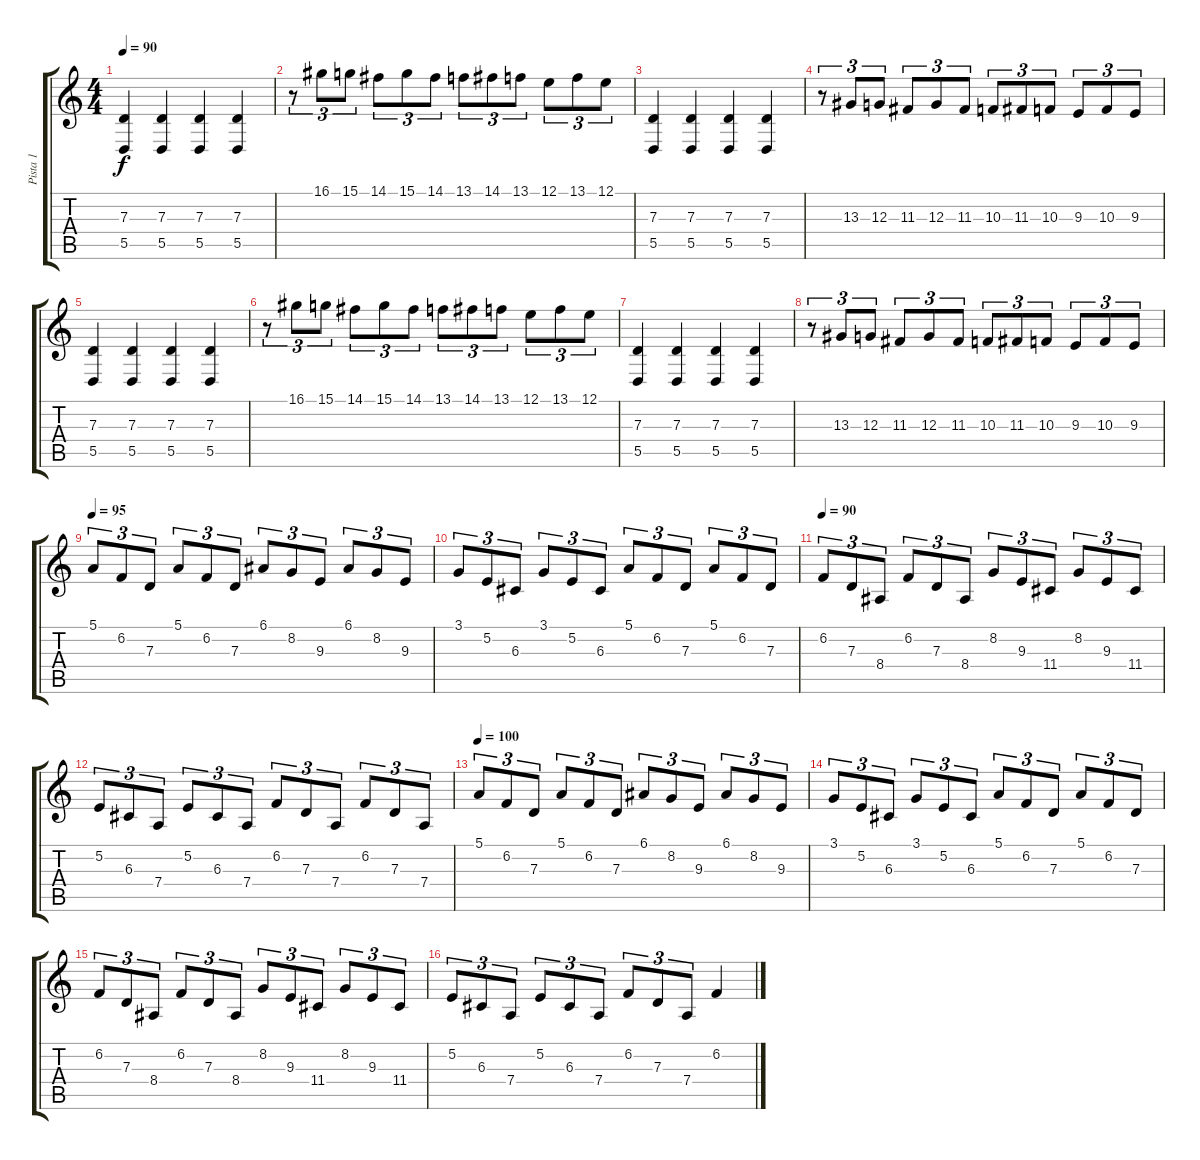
\track ("Pista 1" "Pista 1") {instrument acousticgrandpiano}
\staff {score tabs}
\tuning (E4 B3 G3 D3 A2 E2) {hide}
\ts (4 4)
\tempo 90
\clef g2
\ks c
(7.3 5.5).4{dy f} (7.3 5.5).4 (7.3 5.5).4 (7.3 5.5).4 |
r.8{tu (3 2)} 16.1.8{tu (3 2)} 15.1.8{tu (3 2)} 14.1.8{tu (3 2)} 15.1.8{tu (3 2)} 14.1.8{tu (3 2)} 13.1.8{tu (3 2)} 14.1.8{tu (3 2)} 13.1.8{tu (3 2)} 12.1.8{tu (3 2)} 13.1.8{tu (3 2)} 12.1.8{tu (3 2)} |
(7.3 5.5).4 (7.3 5.5).4 (7.3 5.5).4 (7.3 5.5).4 |
r.8{tu (3 2)} 13.3.8{tu (3 2)} 12.3.8{tu (3 2)} 11.3.8{tu (3 2)} 12.3.8{tu (3 2)} 11.3.8{tu (3 2)} 10.3.8{tu (3 2)} 11.3.8{tu (3 2)} 10.3.8{tu (3 2)} 9.3.8{tu (3 2)} 10.3.8{tu (3 2)} 9.3.8{tu (3 2)} |
(7.3 5.5).4 (7.3 5.5).4 (7.3 5.5).4 (7.3 5.5).4 |
r.8{tu (3 2)} 16.1.8{tu (3 2)} 15.1.8{tu (3 2)} 14.1.8{tu (3 2)} 15.1.8{tu (3 2)} 14.1.8{tu (3 2)} 13.1.8{tu (3 2)} 14.1.8{tu (3 2)} 13.1.8{tu (3 2)} 12.1.8{tu (3 2)} 13.1.8{tu (3 2)} 12.1.8{tu (3 2)} |
(7.3 5.5).4 (7.3 5.5).4 (7.3 5.5).4 (7.3 5.5).4 |
r.8{tu (3 2)} 13.3.8{tu (3 2)} 12.3.8{tu (3 2)} 11.3.8{tu (3 2)} 12.3.8{tu (3 2)} 11.3.8{tu (3 2)} 10.3.8{tu (3 2)} 11.3.8{tu (3 2)} 10.3.8{tu (3 2)} 9.3.8{tu (3 2)} 10.3.8{tu (3 2)} 9.3.8{tu (3 2)} |
\tempo 95
5.1.8{tu (3 2)} 6.2.8{tu (3 2)} 7.3.8{tu (3 2)} 5.1.8{tu (3 2)} 6.2.8{tu (3 2)} 7.3.8{tu (3 2)} 6.1.8{tu (3 2)} 8.2.8{tu (3 2)} 9.3.8{tu (3 2)} 6.1.8{tu (3 2)} 8.2.8{tu (3 2)} 9.3.8{tu (3 2)} |
3.1.8{tu (3 2)} 5.2.8{tu (3 2)} 6.3.8{tu (3 2)} 3.1.8{tu (3 2)} 5.2.8{tu (3 2)} 6.3.8{tu (3 2)} 5.1.8{tu (3 2)} 6.2.8{tu (3 2)} 7.3.8{tu (3 2)} 5.1.8{tu (3 2)} 6.2.8{tu (3 2)} 7.3.8{tu (3 2)} |
\tempo 90
6.2.8{tu (3 2)} 7.3.8{tu (3 2)} 8.4.8{tu (3 2)} 6.2.8{tu (3 2)} 7.3.8{tu (3 2)} 8.4.8{tu (3 2)} 8.2.8{tu (3 2)} 9.3.8{tu (3 2)} 11.4.8{tu (3 2)} 8.2.8{tu (3 2)} 9.3.8{tu (3 2)} 11.4.8{tu (3 2)} |
5.2.8{tu (3 2)} 6.3.8{tu (3 2)} 7.4.8{tu (3 2)} 5.2.8{tu (3 2)} 6.3.8{tu (3 2)} 7.4.8{tu (3 2)} 6.2.8{tu (3 2)} 7.3.8{tu (3 2)} 7.4.8{tu (3 2)} 6.2.8{tu (3 2)} 7.3.8{tu (3 2)} 7.4.8{tu (3 2)} |
\tempo 100
5.1.8{tu (3 2)} 6.2.8{tu (3 2)} 7.3.8{tu (3 2)} 5.1.8{tu (3 2)} 6.2.8{tu (3 2)} 7.3.8{tu (3 2)} 6.1.8{tu (3 2)} 8.2.8{tu (3 2)} 9.3.8{tu (3 2)} 6.1.8{tu (3 2)} 8.2.8{tu (3 2)} 9.3.8{tu (3 2)} |
3.1.8{tu (3 2)} 5.2.8{tu (3 2)} 6.3.8{tu (3 2)} 3.1.8{tu (3 2)} 5.2.8{tu (3 2)} 6.3.8{tu (3 2)} 5.1.8{tu (3 2)} 6.2.8{tu (3 2)} 7.3.8{tu (3 2)} 5.1.8{tu (3 2)} 6.2.8{tu (3 2)} 7.3.8{tu (3 2)} |
6.2.8{tu (3 2)} 7.3.8{tu (3 2)} 8.4.8{tu (3 2)} 6.2.8{tu (3 2)} 7.3.8{tu (3 2)} 8.4.8{tu (3 2)} 8.2.8{tu (3 2)} 9.3.8{tu (3 2)} 11.4.8{tu (3 2)} 8.2.8{tu (3 2)} 9.3.8{tu (3 2)} 11.4.8{tu (3 2)} |
5.2.8{tu (3 2)} 6.3.8{tu (3 2)} 7.4.8{tu (3 2)} 5.2.8{tu (3 2)} 6.3.8{tu (3 2)} 7.4.8{tu (3 2)} 6.2.8{tu (3 2)} 7.3.8{tu (3 2)} 7.4.8{tu (3 2)} 6.2.4
